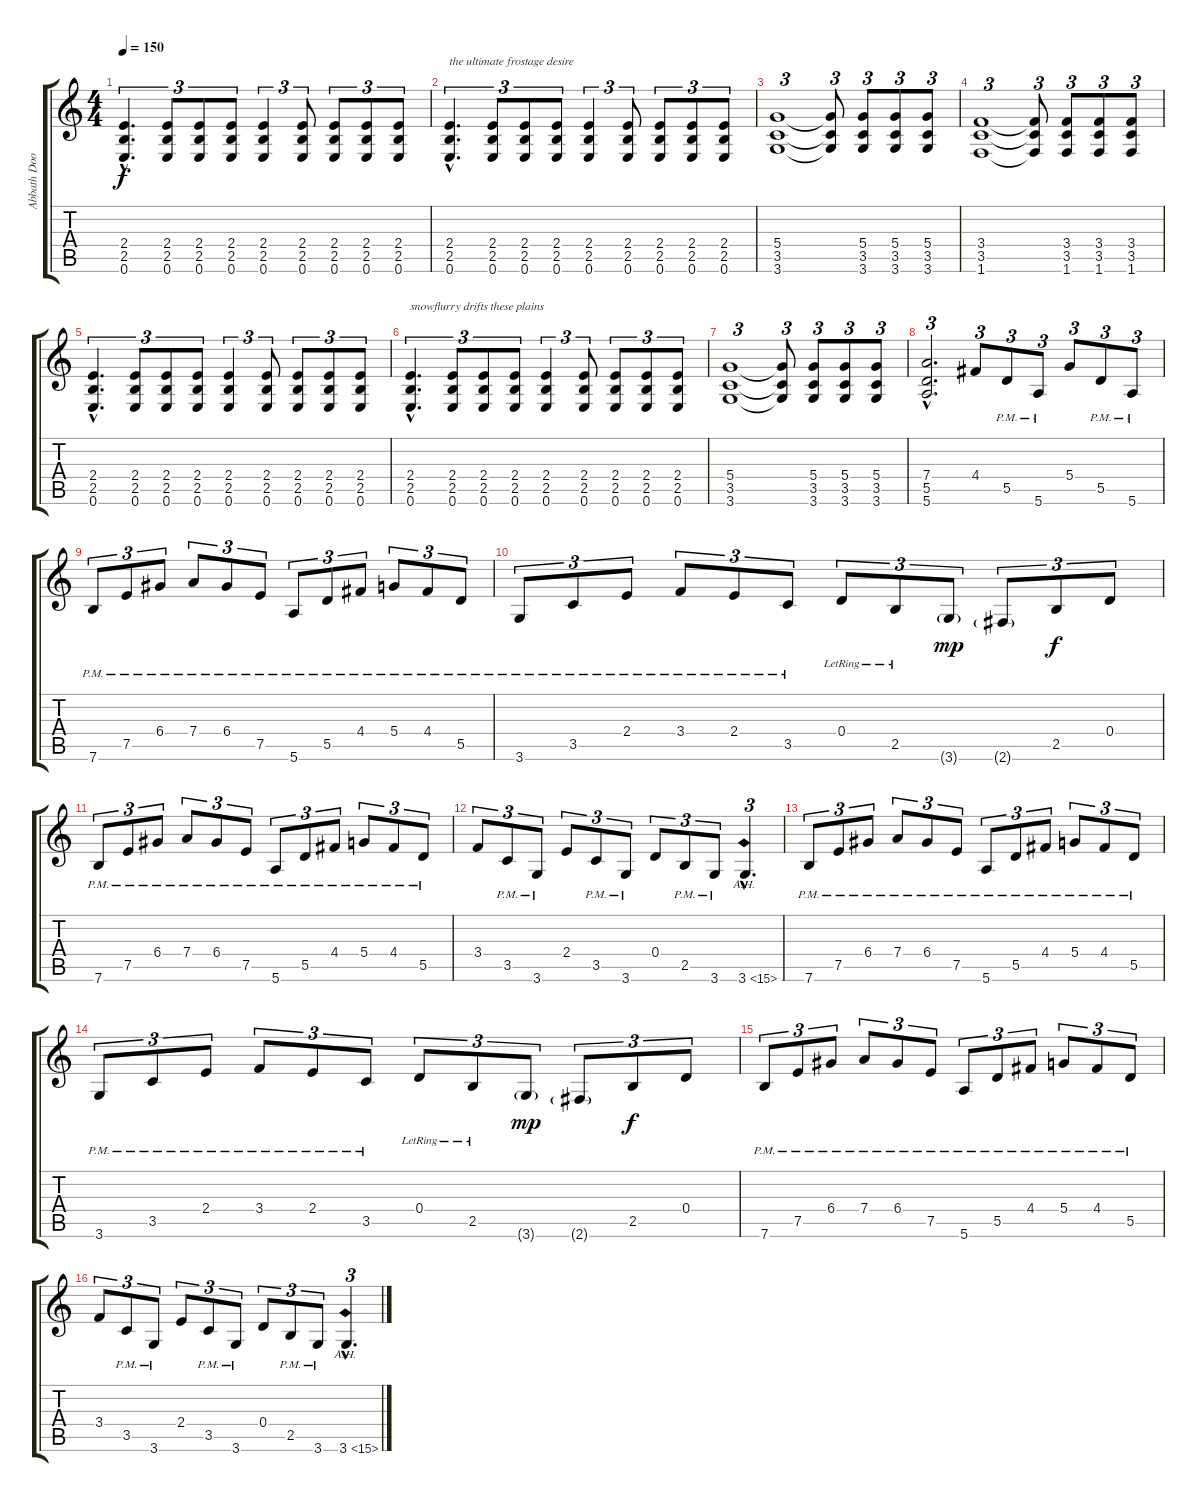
\track ("Abbath Doom Occulta (Guitar)" "Abbath Doo") {instrument distortionguitar}
\staff {score tabs}
\tuning (E4 B3 G3 D3 A2 E2) {hide}
\ts (4 4)
\tempo 150
\clef g2
\ks c
(2.4{hac} 2.5{hac} 0.6{hac}).4{d tu (3 2) dy f} (2.4 2.5 0.6).8{tu (3 2)} (2.4 2.5 0.6).8{tu (3 2)} (2.4 2.5 0.6).8{tu (3 2)} (2.4 2.5 0.6).4{tu (3 2)} (2.4 2.5 0.6).8{tu (3 2)} (2.4 2.5 0.6).8{tu (3 2)} (2.4 2.5 0.6).8{tu (3 2)} (2.4 2.5 0.6).8{tu (3 2)} |
(2.4{hac} 2.5{hac} 0.6{hac}).4{d tu (3 2) txt "the ultimate frostage desire "} (2.4 2.5 0.6).8{tu (3 2)} (2.4 2.5 0.6).8{tu (3 2)} (2.4 2.5 0.6).8{tu (3 2)} (2.4 2.5 0.6).4{tu (3 2)} (2.4 2.5 0.6).8{tu (3 2)} (2.4 2.5 0.6).8{tu (3 2)} (2.4 2.5 0.6).8{tu (3 2)} (2.4 2.5 0.6).8{tu (3 2)} |
(5.4 3.5 3.6).1{tu (3 2)} (5.4{t} 3.5{t} 3.6{t}).8{tu (3 2)} (5.4 3.5 3.6).8{tu (3 2)} (5.4 3.5 3.6).8{tu (3 2)} (5.4 3.5 3.6).8{tu (3 2)} |
(3.4 3.5 1.6).1{tu (3 2)} (3.4{t} 3.5{t} 1.6{t}).8{tu (3 2)} (3.4 3.5 1.6).8{tu (3 2)} (3.4 3.5 1.6).8{tu (3 2)} (3.4 3.5 1.6).8{tu (3 2)} |
(2.4{hac} 2.5{hac} 0.6{hac}).4{d tu (3 2)} (2.4 2.5 0.6).8{tu (3 2)} (2.4 2.5 0.6).8{tu (3 2)} (2.4 2.5 0.6).8{tu (3 2)} (2.4 2.5 0.6).4{tu (3 2)} (2.4 2.5 0.6).8{tu (3 2)} (2.4 2.5 0.6).8{tu (3 2)} (2.4 2.5 0.6).8{tu (3 2)} (2.4 2.5 0.6).8{tu (3 2)} |
(2.4{hac} 2.5{hac} 0.6{hac}).4{d tu (3 2) txt "snowflurry drifts these plains"} (2.4 2.5 0.6).8{tu (3 2)} (2.4 2.5 0.6).8{tu (3 2)} (2.4 2.5 0.6).8{tu (3 2)} (2.4 2.5 0.6).4{tu (3 2)} (2.4 2.5 0.6).8{tu (3 2)} (2.4 2.5 0.6).8{tu (3 2)} (2.4 2.5 0.6).8{tu (3 2)} (2.4 2.5 0.6).8{tu (3 2)} |
(5.4 3.5 3.6).1{tu (3 2)} (5.4{t} 3.5{t} 3.6{t}).8{tu (3 2)} (5.4 3.5 3.6).8{tu (3 2)} (5.4 3.5 3.6).8{tu (3 2)} (5.4 3.5 3.6).8{tu (3 2)} |
(7.4{hac} 5.5{hac} 5.6{hac}).2{d tu (3 2)} 4.4.8{tu (3 2)} 5.5{pm}.8{tu (3 2)} 5.6{pm}.8{tu (3 2)} 5.4.8{tu (3 2)} 5.5{pm}.8{tu (3 2)} 5.6{pm}.8{tu (3 2)} |
7.6{pm}.8{tu (3 2)} 7.5{pm}.8{tu (3 2)} 6.4{pm}.8{tu (3 2)} 7.4{pm}.8{tu (3 2)} 6.4{pm}.8{tu (3 2)} 7.5{pm}.8{tu (3 2)} 5.6{pm}.8{tu (3 2)} 5.5{pm}.8{tu (3 2)} 4.4{pm}.8{tu (3 2)} 5.4{pm}.8{tu (3 2)} 4.4{pm}.8{tu (3 2)} 5.5{pm}.8{tu (3 2)} |
3.6{pm}.8{tu (3 2)} 3.5{pm}.8{tu (3 2)} 2.4{pm}.8{tu (3 2)} 3.4{pm}.8{tu (3 2)} 2.4{pm}.8{tu (3 2)} 3.5{pm}.8{tu (3 2)} 0.4{lr}.8{tu (3 2)} 2.5{lr}.8{tu (3 2)} 3.6{g}.8{tu (3 2) dy mp} 2.6{g}.8{tu (3 2)} 2.5.8{tu (3 2) dy f} 0.4.8{tu (3 2)} |
7.6{pm}.8{tu (3 2)} 7.5{pm}.8{tu (3 2)} 6.4{pm}.8{tu (3 2)} 7.4{pm}.8{tu (3 2)} 6.4{pm}.8{tu (3 2)} 7.5{pm}.8{tu (3 2)} 5.6{pm}.8{tu (3 2)} 5.5{pm}.8{tu (3 2)} 4.4{pm}.8{tu (3 2)} 5.4{pm}.8{tu (3 2)} 4.4{pm}.8{tu (3 2)} 5.5{pm}.8{tu (3 2)} |
3.4.8{tu (3 2)} 3.5{pm}.8{tu (3 2)} 3.6{pm}.8{tu (3 2)} 2.4.8{tu (3 2)} 3.5{pm}.8{tu (3 2)} 3.6{pm}.8{tu (3 2)} 0.4.8{tu (3 2)} 2.5{pm}.8{tu (3 2)} 3.6{pm}.8{tu (3 2)} 3.6{ah 12 hac}.4{d tu (3 2) instrument guitarharmonics} |
7.6{pm}.8{tu (3 2) instrument distortionguitar} 7.5{pm}.8{tu (3 2)} 6.4{pm}.8{tu (3 2)} 7.4{pm}.8{tu (3 2)} 6.4{pm}.8{tu (3 2)} 7.5{pm}.8{tu (3 2)} 5.6{pm}.8{tu (3 2)} 5.5{pm}.8{tu (3 2)} 4.4{pm}.8{tu (3 2)} 5.4{pm}.8{tu (3 2)} 4.4{pm}.8{tu (3 2)} 5.5{pm}.8{tu (3 2)} |
3.6{pm}.8{tu (3 2)} 3.5{pm}.8{tu (3 2)} 2.4{pm}.8{tu (3 2)} 3.4{pm}.8{tu (3 2)} 2.4{pm}.8{tu (3 2)} 3.5{pm}.8{tu (3 2)} 0.4{lr}.8{tu (3 2)} 2.5{lr}.8{tu (3 2)} 3.6{g}.8{tu (3 2) dy mp} 2.6{g}.8{tu (3 2)} 2.5.8{tu (3 2) dy f} 0.4.8{tu (3 2)} |
7.6{pm}.8{tu (3 2)} 7.5{pm}.8{tu (3 2)} 6.4{pm}.8{tu (3 2)} 7.4{pm}.8{tu (3 2)} 6.4{pm}.8{tu (3 2)} 7.5{pm}.8{tu (3 2)} 5.6{pm}.8{tu (3 2)} 5.5{pm}.8{tu (3 2)} 4.4{pm}.8{tu (3 2)} 5.4{pm}.8{tu (3 2)} 4.4{pm}.8{tu (3 2)} 5.5{pm}.8{tu (3 2)} |
3.4.8{tu (3 2)} 3.5{pm}.8{tu (3 2)} 3.6{pm}.8{tu (3 2)} 2.4.8{tu (3 2)} 3.5{pm}.8{tu (3 2)} 3.6{pm}.8{tu (3 2)} 0.4.8{tu (3 2)} 2.5{pm}.8{tu (3 2)} 3.6{pm}.8{tu (3 2)} 3.6{ah 12 hac}.4{d tu (3 2) instrument guitarharmonics}
